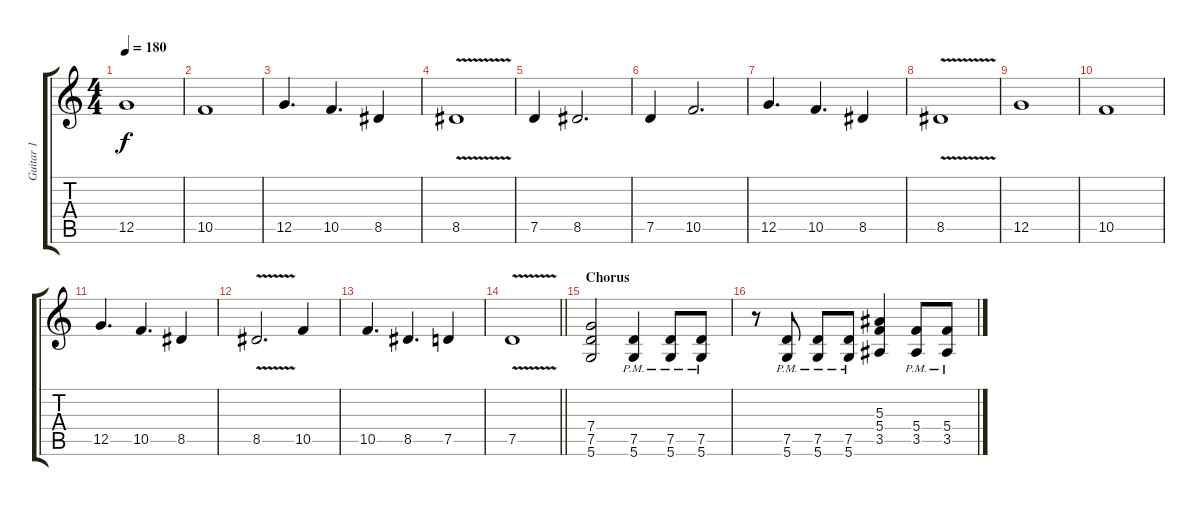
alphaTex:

\track ("Guitar 1" "Guitar 1") {instrument distortionguitar}
\staff {score tabs}
\tuning (D4 A3 F3 C3 G2 D2) {hide}
\ts (4 4)
\tempo 180
\clef g2
\ks c
12.5.1{dy f} |
10.5.1 |
12.5.4{d} 10.5.4{d} 8.5.4 |
8.5{v}.1 |
7.5.4 8.5.2{d} |
7.5.4 10.5.2{d} |
12.5.4{d} 10.5.4{d} 8.5.4 |
8.5{v}.1 |
12.5.1 |
10.5.1 |
12.5.4{d} 10.5.4{d} 8.5.4 |
8.5{v}.2{d} 10.5.4 |
10.5.4{d} 8.5.4{d} 7.5.4 |
\barLineRight lightlight
7.5{v}.1 |
\section ("" "Chorus")
(7.4 7.5 5.6).2 (7.5{pm} 5.6{pm}).4 (7.5{pm} 5.6{pm}).8 (7.5{pm} 5.6{pm}).8 |
r.8 (7.5{pm} 5.6{pm}).8 (7.5{pm} 5.6{pm}).8 (7.5{pm} 5.6{pm}).8 (5.3 5.4 3.5).4 (5.4{pm} 3.5{pm}).8 (5.4{pm} 3.5{pm}).8
